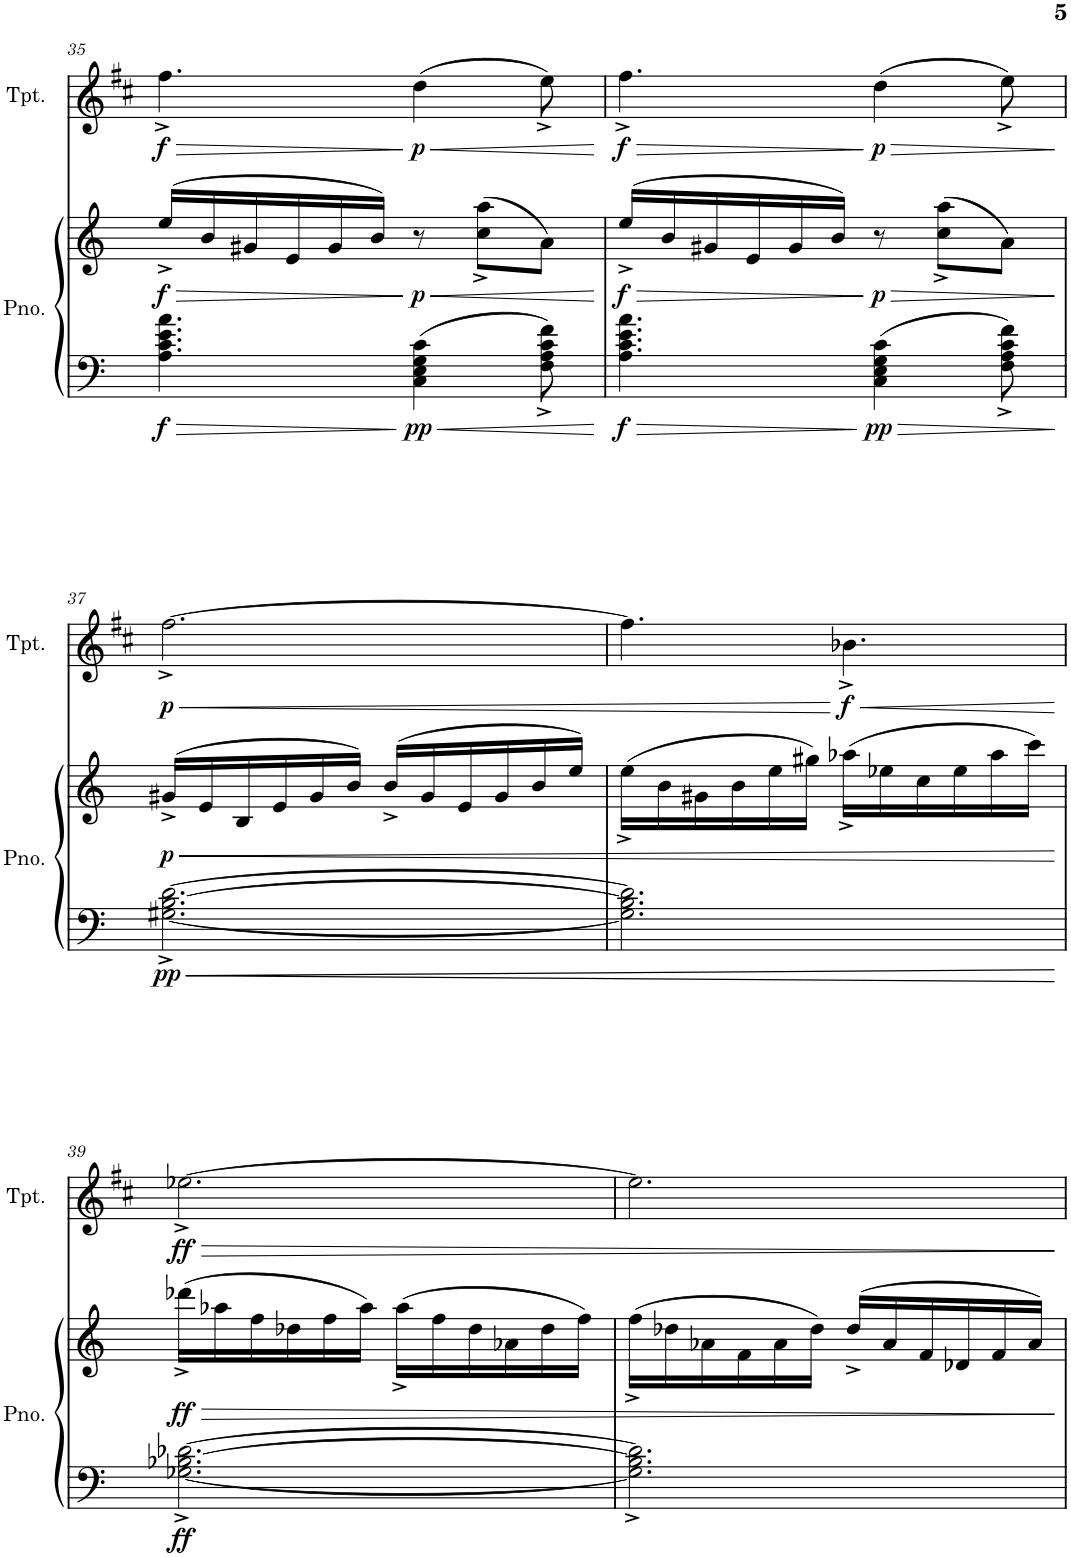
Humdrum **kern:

**kern	**kern	**dynam	**kern	**dynam
*part2	*part2	*part2	*part1	*part1
*staff3	*staff2	*staff2/3	*staff1	*staff1
*I"Piano	*	*	*I"Trumpet	*
*I'Pno.	*	*	*I'Tpt.	*
!!LO:PB:g=z
*clefF4	*clefG2	*	*clefG2	*
*	*	*	*Trd1c2	*
*k[]	*k[]	*	*k[f#c#]	*
*M6/8	*M6/8	*	*M6/8	*
=35	=35	=35	=35	=35
!	!	!LO:HP:b	!	!LO:HP:b
!	!	!LO:DY:n=1:b=2	!	!
!	!	!LO:DY:n=2:b	!	!LO:DY:n=1:b
4.A\ 4.c\ 4.e\ 4.a\	(>16ee^</LL	> f f	4.ff#^<\	> f
.	16b/	.	.	.
.	16g#X/	.	.	.
.	16e/	.	.	.
.	16g#/	.	.	.
.	16b/JJ)	.	.	.
!	!	!LO:HP:n=1:b=2	!	!LO:HP:n=1:b
!	!	!LO:DY:n=3:b=2	!	!
!	!	!LO:DY:n=4:b	!	!LO:DY:n=2:b
4C\ 4E\ 4G\ 4c\	8r	[ < [ pp p	(>4dd\	] < p
.	(>8cc\^< 8aa\^<L	.	.	.
8F\^< 8A\^< 8c\^< 8f\^<	8a\J)	.	8ee^<\)	.
.	.	]	.	[
=36	=36	=36	=36	=36
!	!	!LO:HP:b	!	!LO:HP:b
!	!	!LO:DY:n=1:b=2	!	!
!	!	!LO:DY:n=2:b	!	!LO:DY:n=1:b
4.A\ 4.c\ 4.e\ 4.a\	(>16ee^</LL	> f f	4.ff#^<\	> f
.	16b/	.	.	.
.	16g#X/	.	.	.
.	16e/	.	.	.
.	16g#/	.	.	.
.	16b/JJ)	.	.	.
!	!	!LO:HP:n=1:b=2	!	!LO:HP:n=1:b
!	!	!LO:DY:n=3:b=2	!	!
!	!	!LO:DY:n=4:b	!	!LO:DY:n=2:b
4C\ 4E\ 4G\ 4c\	8r	] > [ ] pp p	(>4dd\	] > p
.	(>8cc\^< 8aa\^<L	.	.	.
8F\^< 8A\^< 8c\^< 8f\^<	8a\J)	.	8ee^<\)	.
.	.	]	.	]
!!LO:LB:g=z
=37	=37	=37	=37	=37
!	!	!LO:HP:b	!	!LO:HP:b
!	!	!LO:DY:n=1:b=2	!	!
!	!	!LO:DY:n=2:b	!	!LO:DY:n=1:b
[2.G#X\^< [2.B\^< [2.d\^<	(>16g#X^</LL	< pp p	[2.ff#^<\	< p
.	16e/	.	.	.
.	16B/	.	.	.
.	16e/	.	.	.
.	16g#/	.	.	.
.	16b/JJ)	.	.	.
.	(>16b^</LL	.	.	.
.	16g#/	.	.	.
.	16e/	.	.	.
.	16g#/	.	.	.
.	16b/	.	.	.
.	16ee/JJ)	.	.	.
=38	=38	=38	=38	=38
2.G#\] 2.B\] 2.d\]	(>16ee^<\LL	.	4.ff#\]	.
.	16b\	.	.	.
.	16g#X\	.	.	.
.	16b\	.	.	.
.	16ee\	.	.	.
.	16gg#X\JJ)	.	.	.
!	!	!	!	!LO:HP:n=1:b
!	!	!	!	!LO:DY:n=1:b
.	(>16aa-X^<\LL	.	4.b-X^<\	[ < f
.	16ee-X\	.	.	.
.	16cc\	.	.	.
.	16ee-\	.	.	.
.	16aa-\	.	.	.
.	16ccc\JJ)	.	.	.
.	.	]	.	[
!!LO:LB:g=z
=39	=39	=39	=39	=39
!	!	!LO:DY:b=2	!	!LO:HP:b
!	!	!LO:DY:n=1:b	!	!LO:DY:n=1:b
[2.G-X\^< [2.B-X\^< [2.d-X\^<	(>16ddd-X^<\LL	ff ff	[2.ee-X^<\	> ff
.	16aa-X\	.	.	.
.	16ff\	.	.	.
.	16dd-X\	.	.	.
.	16ff\	.	.	.
.	16aa-\JJ)	.	.	.
.	(>16aa-^<\LL	.	.	.
.	16ff\	.	.	.
.	16dd-\	.	.	.
.	16a-X\	.	.	.
.	16dd-\	.	.	.
.	16ff\JJ)	.	.	.
=40	=40	=40	=40	=40
2.G-\]^< 2.B-\]^< 2.d-\]^<	(>16ff^<\LL	.	2.ee-\]	.
.	16dd-X\	.	.	.
.	16a-X\	.	.	.
.	16f\	.	.	.
.	16a-\	.	.	.
.	16dd-\JJ)	.	.	.
.	(>16dd-^</LL	.	.	.
.	16a-/	.	.	.
.	16f/	.	.	.
.	16d-X/	.	.	.
.	16f/	.	.	.
.	16a-/JJ)	.	.	.
.	.	[	.	]
=	=	=	=	=
*-	*-	*-	*-	*-
